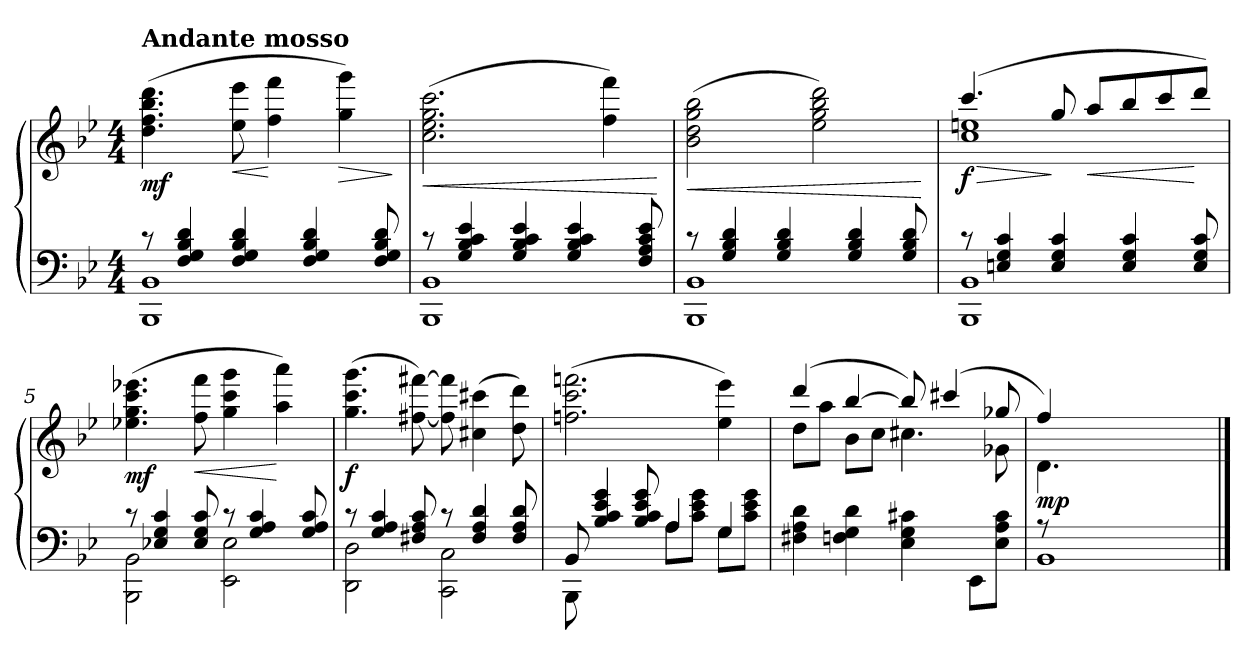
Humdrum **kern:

**kern	**kern	**dynam
*part1	*part1	*part1
*staff2	*staff1	*staff1/2
*clefF4	*clefG2	*
*k[b-e-]	*k[b-e-]	*
*B-:	*B-:	*
*M4/4	*M4/4	*
=1	=1	=1
*^	*	*
!	!	!LO:TX:a:B:t=Andante mosso	!
!	!	!	!LO:DY:b
8rc	1BBB- 1BB-	(>4.dd\ 4.ff\ 4.bb-\ 4.ddd\	mf
4F/ 4G/ 4B-/ 4d/	.	.	.
!	!	!	!LO:HP:b
4F/ 4G/ 4B-/ 4d/	.	8ee-\ 8eee-\	<
.	.	4ff\ 4fff\	[
4F/ 4G/ 4B-/ 4d/	.	.	.
!	!	!	!LO:HP:b
.	.	4gg\ 4ggg\)	>
8F/ 8G/ 8B-/ 8d/	.	.	.
*v	*v	*	*
.	.	]
=2	=2	=2
*^	*	*
!	!	!	!LO:HP:b
8rc	1BBB- 1BB-	(>2.cc\ 2.ee-\ 2.gg\ 2.ccc\	<
4G/ 4B-/ 4c/ 4e-/	.	.	.
4G/ 4B-/ 4c/ 4e-/	.	.	.
4G/ 4B-/ 4c/ 4e-/	.	.	.
.	.	4ff\ 4fff\)	.
8F/ 8A/ 8c/ 8e-/	.	.	.
*v	*v	*	*
.	.	[
=3	=3	=3
*^	*	*
!	!	!	!LO:HP:b
8rc	1BBB- 1BB-	(>2b-\ 2dd\ 2gg\ 2bb-\	<
4G/ 4B-/ 4d/	.	.	.
4G/ 4B-/ 4d/	.	.	.
.	.	2ee-\ 2gg\ 2bb-\ 2ddd\)	.
4G/ 4B-/ 4d/	.	.	.
8G/ 8B-/ 8d/	.	.	.
*v	*v	*	*
.	.	[
=4	=4	=4
*^	*	*
!	!	!	!LO:HP:b
*	*	*^	*
!	!	!	!	!LO:DY:n=1:b
8rc	1BBB- 1BB-	(4.ccc/	1cc 1een	> f
4En/ 4G/ 4c/	.	.	.	.
4E/ 4G/ 4c/	.	8gg/	.	]
!	!	!	!	!LO:HP:b
.	.	8aa/L	.	<
4E/ 4G/ 4c/	.	8bb-/	.	.
.	.	8ccc/	.	.
8E/ 8G/ 8c/	.	8ddd/J)	.	[
*	*	*v	*v	*
!!LO:LB:g=z
=5	=5	=5	=5
!	!	!	!LO:DY:b
8rc	2BBB-\ 2BB-\	(>4.ee-X\ 4.gg\ 4.ccc\ 4.eee-X\	mf
4E-X/ 4G/ 4c/	.	.	.
!	!	!	!LO:HP:b
8E-/ 8G/ 8c/	.	8ff\ 8fff\	<
8rc	2EE-\ 2E-\	4gg\ 4ccc\ 4ggg\	.
4G/ 4A/ 4c/	.	.	.
.	.	4aa\ 4aaa\)	[
8G/ 8A/ 8c/	.	.	.
=6	=6	=6	=6
!	!	!	!LO:DY:b
8rc	2DD\ 2D\	(>4.gg\ 4.ccc\ 4.ggg\	f
4G/ 4A/ 4c/	.	.	.
8F#X/ 8A/ 8c/	.	[8ff#X\ [8fff#X\)	.
8rc	2CC\ 2C\	8ff#\] 8fff#\]	.
4F#/ 4A/ 4d/	.	(>4cc#X\ 4ccc#X\	.
8F#/ 8A/ 8d/	.	8dd\ 8ddd\)	.
=7	=7	=7	=7
8BB-/	8BBB-\	(>2.ffn\ 2.ccc\ 2.fffn\	.
4B-/ 4c/ 4e-/ 4g/	4ryy	.	.
8B-/ 8c/ 8e-/ 8g/	8ryy	.	.
4A/	8A\L	.	.
.	8c\ 8e-\ 8g\J	.	.
4G/	8G\L	4ee-\ 4eee-\)	.
.	8c\ 8e-\ 8g\J	.	.
*v	*v	*	*
=8	=8	=8
*	*^	*
4F#X\ 4A\ 4d\	(4ddd/	8dd\L	.
.	.	8aa\J	.
4Fn\ 4G\ 4d\	[>4bb-/	8b-\L	.
.	.	8cc\J	.
4E-\ 4G\ 4c#X\	8bb-/])	4.cc#X\	.
.	(4ccc#X/	.	.
8EE-\L	.	.	.
8E-\ 8A\ 8c#\J	8gg-X/	8g-X\	.
=9	=9	=9	=9
*^	*	*	*
!	!	!	!	!LO:DY:b
8rA	1BB-	4ff:/)	4.d\	mp
2..ryy	.	.	.	.
.	.	2ryy	.	.
.	.	.	2ryy	.
.	.	8ryy	.	.
.	.	8ryy	8ryy	.
*v	*v	*	*	*
*	*v	*v	*
==	==	==
*-	*-	*-
